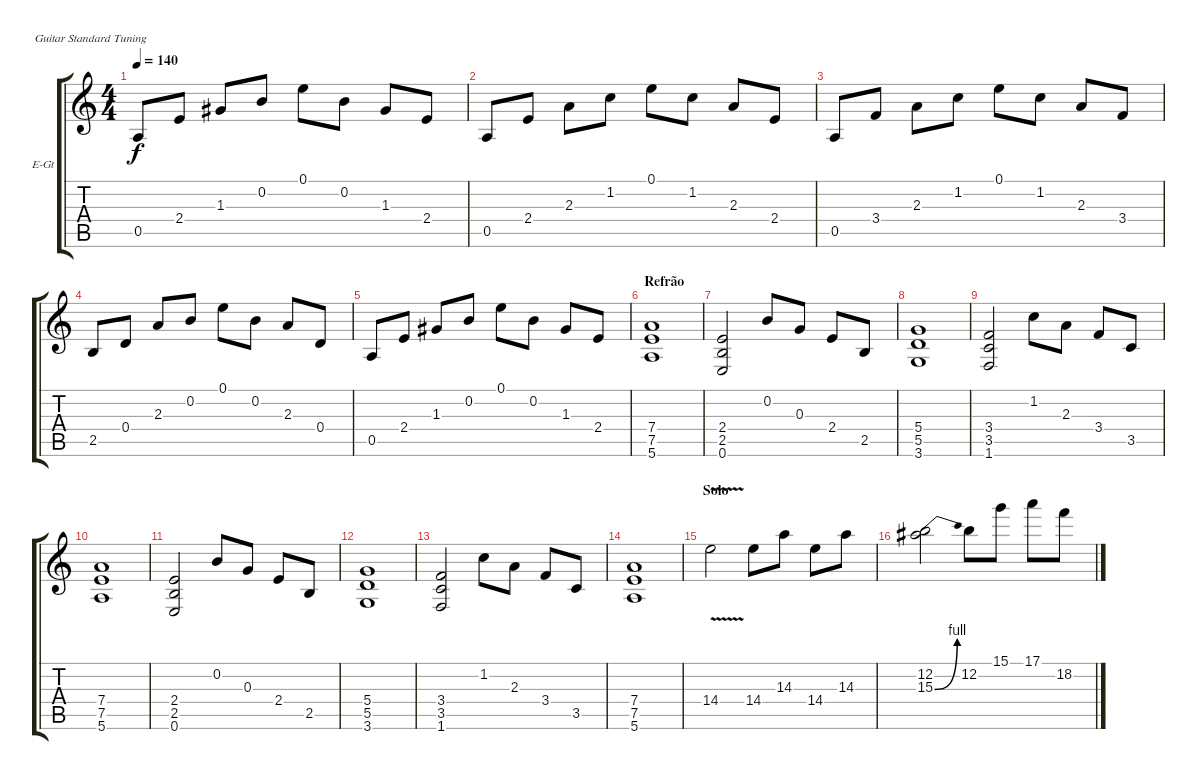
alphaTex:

\defaultSystemsLayout 4
\bracketExtendMode groupsimilarinstruments
\firstSystemTrackNameOrientation horizontal
\otherSystemsTrackNameOrientation horizontal
\track ("Electric Guitar" "E-Gt") {instrument distortionguitar}
\staff {score tabs}
\tuning (E4 B3 G3 D3 A2 E2)
\ts (4 4)
\tempo 140
\clef g2
\ks c
0.5.8{dy f} 2.4.8 1.3.8 0.2.8 0.1.8 0.2.8 1.3.8 2.4.8 |
0.5.8 2.4.8 2.3.8 1.2.8 0.1.8 1.2.8 2.3.8 2.4.8 |
0.5.8 3.4.8 2.3.8 1.2.8 0.1.8 1.2.8 2.3.8 3.4.8 |
2.5.8 0.4.8 2.3.8 0.2.8 0.1.8 0.2.8 2.3.8 0.4.8 |
0.5.8 2.4.8 1.3.8 0.2.8 0.1.8 0.2.8 1.3.8 2.4.8 |
\section ("" "Refrão")
(5.6 7.5 7.4).1 |
(2.5 2.4 0.6).2 0.2.8 0.3.8 2.4.8 2.5.8 |
(3.6 5.5 5.4).1 |
(3.5 3.4 1.6).2 1.2.8 2.3.8 3.4.8 3.5.8 |
(5.6 7.5 7.4).1 |
(2.5 2.4 0.6).2 0.2.8 0.3.8 2.4.8 2.5.8 |
(3.6 5.5 5.4).1 |
(3.5 3.4 1.6).2 1.2.8 2.3.8 3.4.8 3.5.8 |
(5.6 7.5 7.4).1 |
\section ("" "Solo")
14.4{v}.2 14.4.8 14.3.8 14.4.8 14.3.8 |
(12.2 15.3{be (bend 0 0 15 4)}).2 12.2.8 15.1.8 17.1.8 18.2.8
